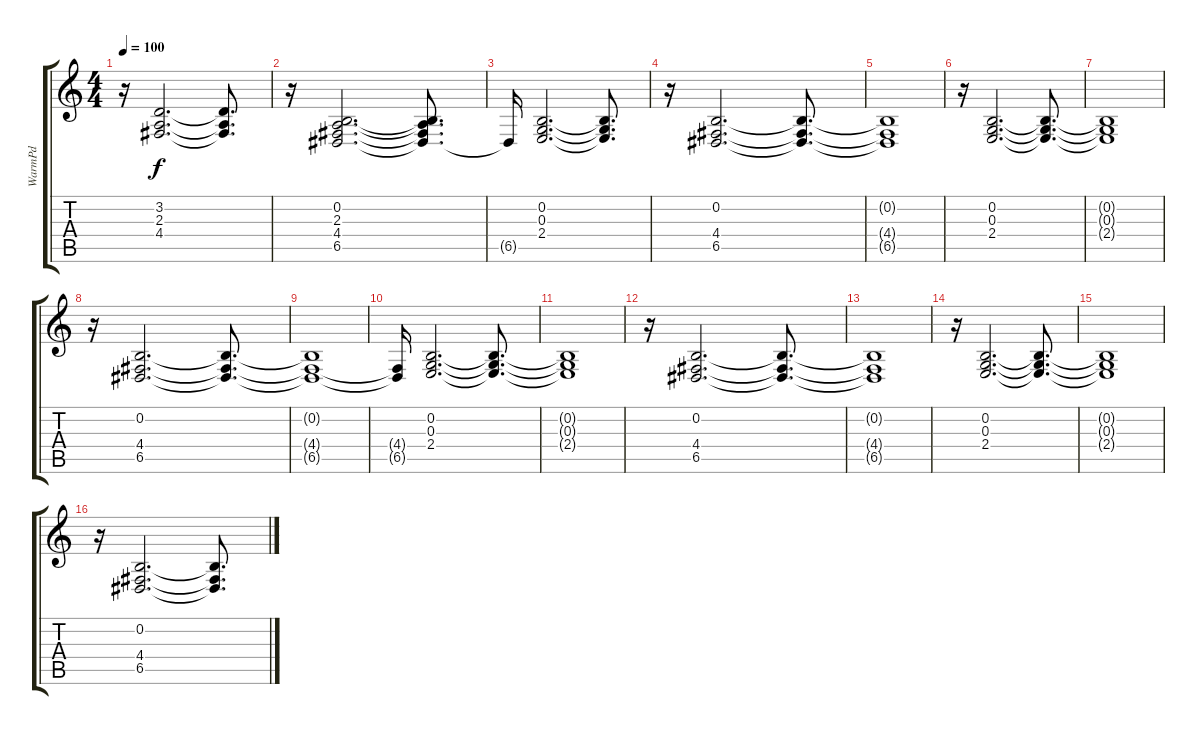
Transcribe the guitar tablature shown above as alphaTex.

\track ("WarmPd" "WarmPd") {instrument pad2warm}
\staff {score tabs}
\tuning (E4 B3 G3 D3 A2 E2) {hide}
\ts (4 4)
\tempo 100
\clef g2
\ks c
r.16{dy f} (3.2 2.3 4.4).2{d} (3.2{t} 2.3{t} 4.4{t}).8{d} |
r.16 (0.2 2.3 4.4 6.5).2{d} (0.2{t} 2.3{t} 4.4{t} 6.5{t}).8{d} |
6.5{t}.16 (0.2 0.3 2.4).2{d} (0.2{t} 0.3{t} 2.4{t}).8{d} |
r.16 (0.2 4.4 6.5).2{d} (0.2{t} 4.4{t} 6.5{t}).8{d} |
(0.2{t} 4.4{t} 6.5{t}).1 |
r.16 (0.2 0.3 2.4).2{d} (0.2{t} 0.3{t} 2.4{t}).8{d} |
(0.2{t} 0.3{t} 2.4{t}).1 |
r.16 (0.2 4.4 6.5).2{d} (0.2{t} 4.4{t} 6.5{t}).8{d} |
(0.2{t} 4.4{t} 6.5{t}).1 |
(4.4{t} 6.5{t}).16 (0.2 0.3 2.4).2{d} (0.2{t} 0.3{t} 2.4{t}).8{d} |
(0.2{t} 0.3{t} 2.4{t}).1 |
r.16 (0.2 4.4 6.5).2{d} (0.2{t} 4.4{t} 6.5{t}).8{d} |
(0.2{t} 4.4{t} 6.5{t}).1 |
r.16 (0.2 0.3 2.4).2{d} (0.2{t} 0.3{t} 2.4{t}).8{d} |
(0.2{t} 0.3{t} 2.4{t}).1 |
r.16 (0.2 4.4 6.5).2{d} (0.2{t} 4.4{t} 6.5{t}).8{d}
